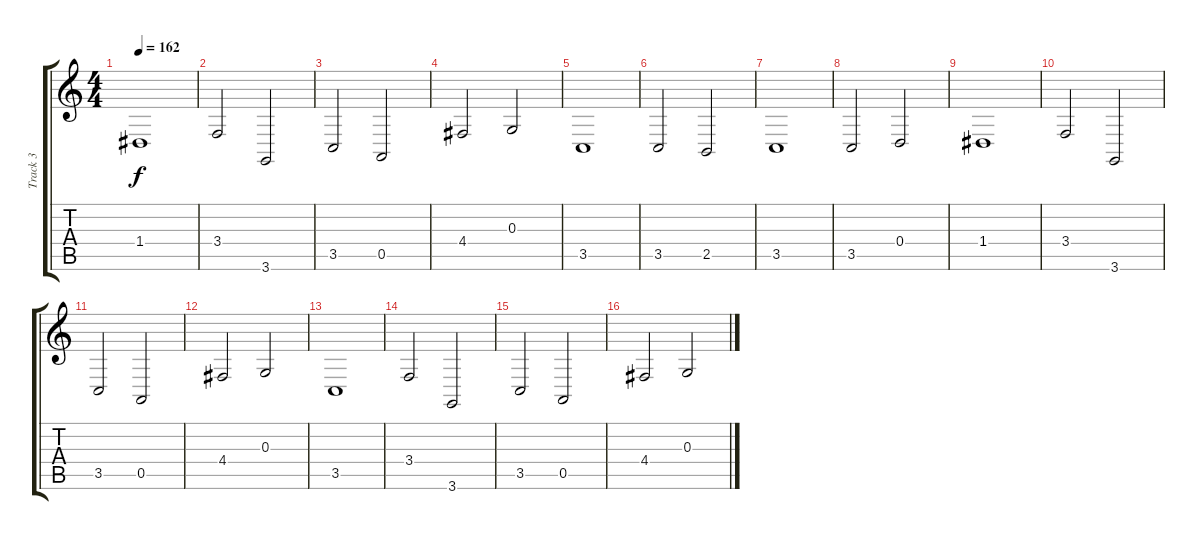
\track ("Track 3" "Track 3") {instrument stringensemble1}
\staff {score tabs}
\tuning (E4 B3 G3 D3 A2 E2) {hide}
\ts (4 4)
\tempo 162
\clef g2
\ks c
1.4.1{dy f} |
3.4.2 3.6.2 |
3.5.2 0.5.2 |
4.4.2 0.3.2 |
3.5.1 |
3.5.2 2.5.2 |
3.5.1 |
3.5.2 0.4.2 |
1.4.1 |
3.4.2 3.6.2 |
3.5.2 0.5.2 |
4.4.2 0.3.2 |
3.5.1 |
3.4.2 3.6.2 |
3.5.2 0.5.2 |
4.4.2 0.3.2
